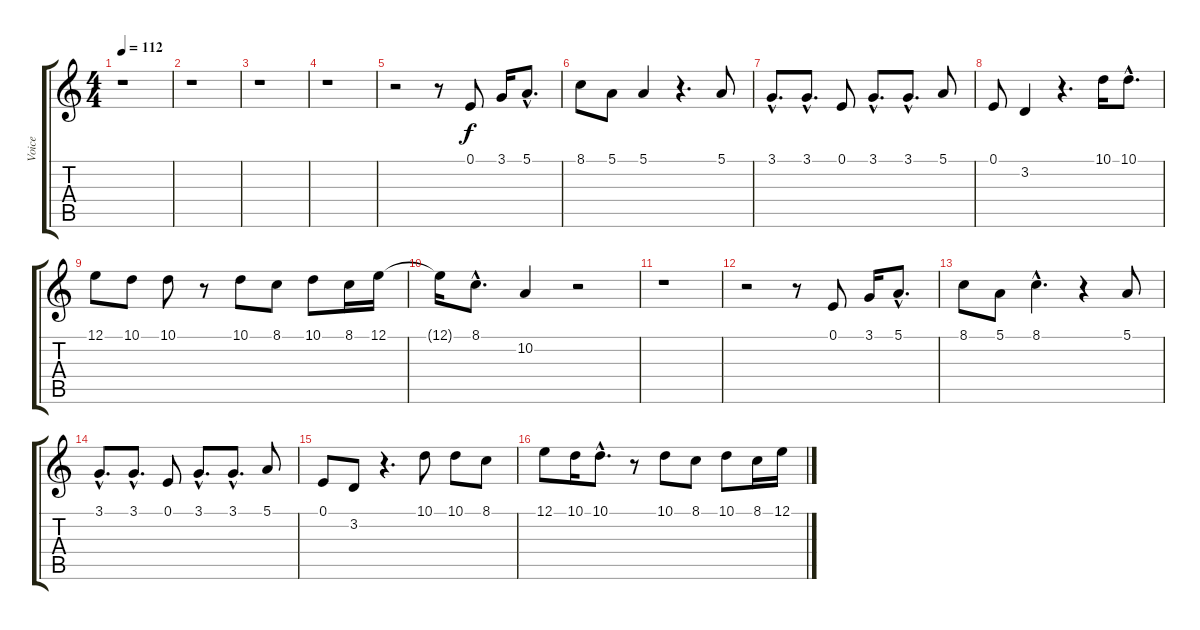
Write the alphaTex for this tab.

\track ("Voice" "Voice") {instrument flute}
\staff {score tabs}
\tuning (E4 B3 G3 D3 A2 E2) {hide}
\ts (4 4)
\tempo 112
\clef g2
\ks c
r.1{dy f instrument flute} |
r.1 |
r.1 |
r.1 |
r.2 r.8 0.1.8 3.1.16 5.1{hac}.8{d} |
8.1.8 5.1.8 5.1.4 r.4{d} 5.1.8 |
3.1{hac}.8{d} 3.1{hac}.8{d} 0.1.8 3.1{hac}.8{d} 3.1{hac}.8{d} 5.1.8 |
0.1.8 3.2.4 r.4{d} 10.1.16 10.1{hac}.8{d} |
12.1.8 10.1.8 10.1.8 r.8 10.1.8 8.1.8 10.1.8 8.1.16 12.1.16 |
12.1{t}.16 8.1{hac}.8{d} 10.2.4 r.2 |
r.1 |
r.2 r.8 0.1.8 3.1.16 5.1{hac}.8{d} |
8.1.8 5.1.8 8.1{hac}.4{d} r.4 5.1.8 |
3.1{hac}.8{d} 3.1{hac}.8{d} 0.1.8 3.1{hac}.8{d} 3.1{hac}.8{d} 5.1.8 |
0.1.8 3.2.8 r.4{d} 10.1.8 10.1.8 8.1.8 |
12.1.8 10.1.16 10.1{hac}.8{d} r.8 10.1.8 8.1.8 10.1.8 8.1.16 12.1.16
